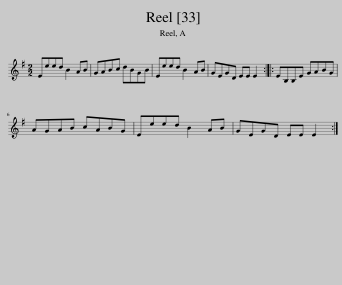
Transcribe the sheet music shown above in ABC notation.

X:1
L:1/8
M:2/2
I:linebreak $
K:Emin
V:1 treble
V:1
 Eeed B2 AB | GABc dBGB | Eeed B2 AB | GEGD EE E2 :: EB,B,E GABG |$ %5
 AGAB cABG | Eeed B2 AB | GEGD EE E2 :| %8
